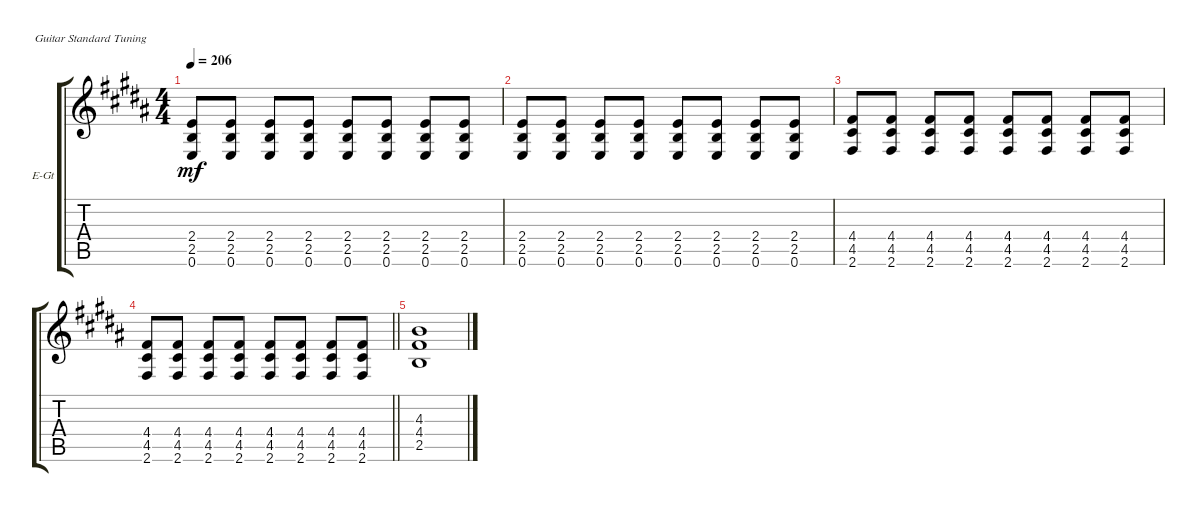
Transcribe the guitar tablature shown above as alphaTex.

\defaultSystemsLayout 4
\bracketExtendMode groupsimilarinstruments
\firstSystemTrackNameOrientation horizontal
\otherSystemsTrackNameOrientation horizontal
\track ("Guitar 4" "E-Gt") {instrument distortionguitar}
\staff {score tabs}
\tuning (E4 B3 G3 D3 A2 E2)
\ts (4 4)
\tempo 206
\clef g2
\ks b
(0.6 2.5 2.4).8{dy mf} (0.6 2.5 2.4).8 (0.6 2.5 2.4).8 (0.6 2.5 2.4).8 (0.6 2.5 2.4).8 (0.6 2.5 2.4).8 (0.6 2.5 2.4).8 (0.6 2.5 2.4).8 |
(0.6 2.5 2.4).8 (0.6 2.5 2.4).8 (0.6 2.5 2.4).8 (0.6 2.5 2.4).8 (0.6 2.5 2.4).8 (0.6 2.5 2.4).8 (0.6 2.5 2.4).8 (0.6 2.5 2.4).8 |
(2.6 4.5 4.4).8 (2.6 4.5 4.4).8 (2.6 4.5 4.4).8 (2.6 4.5 4.4).8 (2.6 4.5 4.4).8 (2.6 4.5 4.4).8 (2.6 4.5 4.4).8 (2.6 4.5 4.4).8 |
\barLineRight lightlight
(2.6 4.5 4.4).8 (2.6 4.5 4.4).8 (2.6 4.5 4.4).8 (2.6 4.5 4.4).8 (2.6 4.5 4.4).8 (2.6 4.5 4.4).8 (2.6 4.5 4.4).8 (2.6 4.5 4.4).8 |
(2.5 4.4 4.3).1
